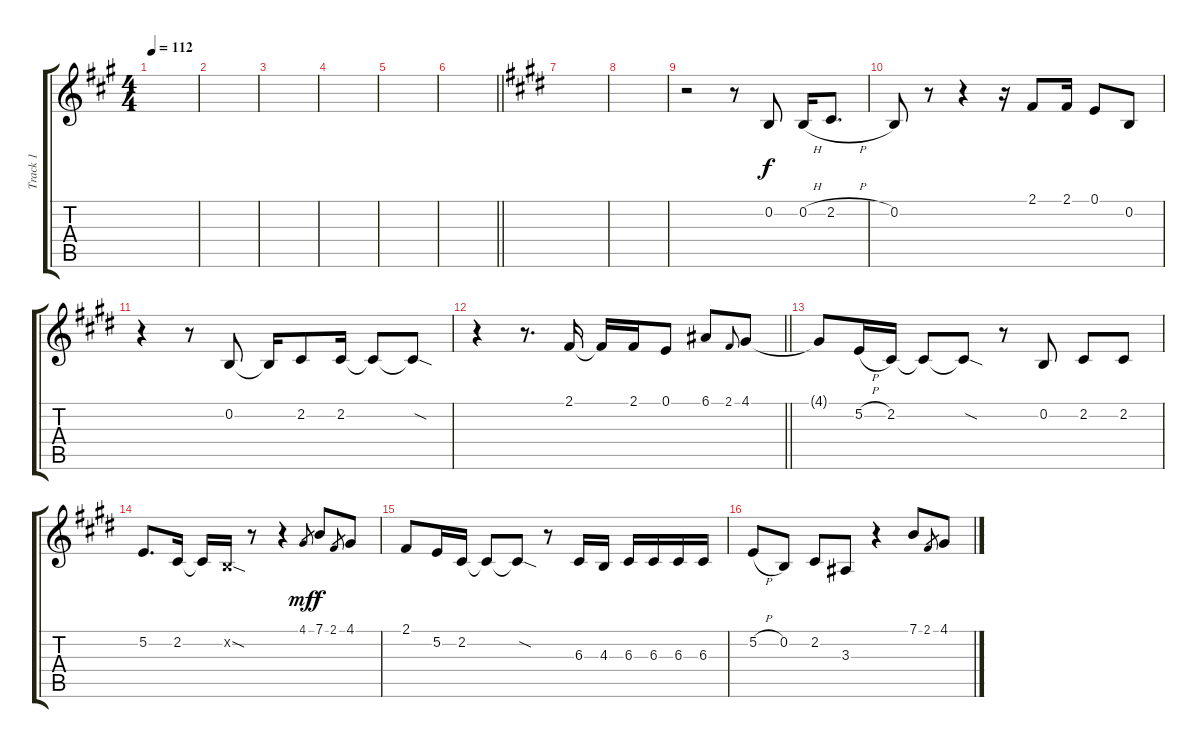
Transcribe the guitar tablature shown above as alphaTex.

\track ("Track 1" "Track 1") {instrument tenorsax}
\staff {score tabs}
\tuning (E4 B3 G3 D3 A2 E2) {hide}
\ts (4 4)
\tempo 112
\clef g2
\ks a
|
|
|
|
|
\barLineRight lightlight
|
\ks e
|
|
r.2 r.8 0.2.8 0.2{h}.16 2.2{h}.8{d} |
0.2.8 r.8 r.4 r.16 2.1.8 2.1.16 0.1.8 0.2.8 |
r.4 r.8 0.2.8 0.2{t}.16 2.2.8 2.2.16 2.2{t}.8 2.2{sod t}.8 |
\barLineRight lightlight
r.4 r.8{d} 2.1.16 2.1{t}.16 2.1.16 0.1.8 6.1.8 2.1.8{gr onbeat} 4.1.8 |
4.1{t}.8 5.2{h}.16 2.2.16 2.2{t}.8 2.2{sod t}.8 r.8 0.2.8 2.2.8 2.2.8 |
5.2.8{d} 2.2.16 2.2{t}.16 0.2{sod x}.16 r.8 r.4 4.1.8{gr dy mf} 7.1.8{dy f} 2.1.8{gr} 4.1.8 |
2.1.8 5.2.16 2.2.16 2.2{t}.8 2.2{sod t}.8 r.8 6.3.16 4.3.16 6.3.16 6.3.16 6.3.16 6.3.16 |
5.2{h}.8 0.2.8 2.2.8 3.3.8 r.4 7.1.8 2.1.8{gr} 4.1.8
